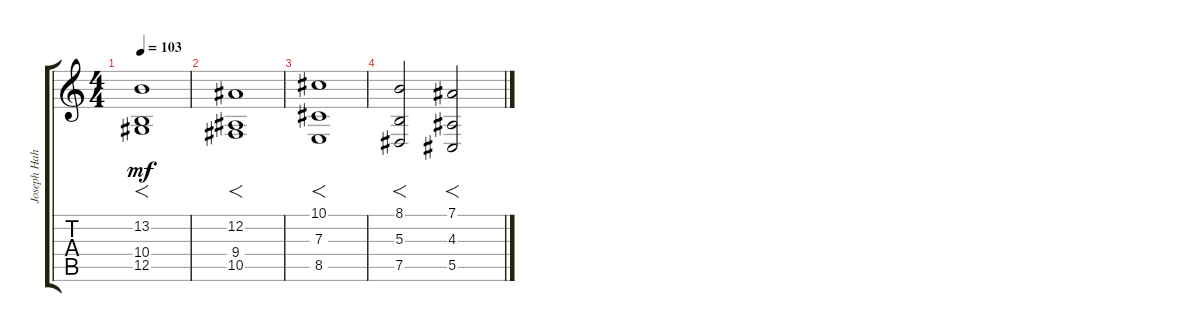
\track ("Joseph Hahn" "Joseph Hah") {instrument synthstrings1}
\staff {score tabs}
\tuning (Eb4 Bb3 Gb3 Db3 Ab2 Db2) {hide}
\ts (4 4)
\tempo 103
\clef g2
\ks c
(13.2 10.4 12.5).1{f dy mf} |
(12.2 9.4 10.5).1{f} |
(10.1 7.3 8.5).1{f} |
(8.1 5.3 7.5).2{f} (7.1 4.3 5.5).2{f}
